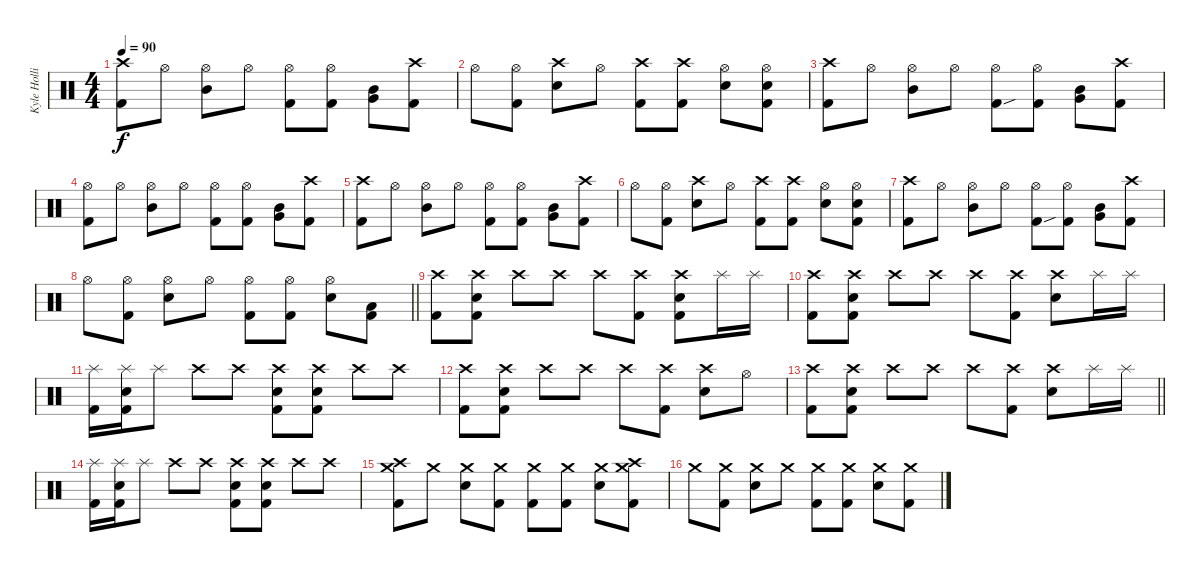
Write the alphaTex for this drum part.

\track ("Kyle Hollinger" "Kyle Holli") {instrument percussion}
\staff {score}
\articulation defaults
\ts (4 4)
\tempo 90
\clef neutral
\ks c
("Crash high (hit)" "Kick (hit) 2").8{dy f} "Hi-Hat (open)".8 ("Hi-Hat (open)" "Mid Tom (hit)").8 "Hi-Hat (open)".8 ("Hi-Hat (open)" "Kick (hit) 2").8 ("Hi-Hat (open)" "Kick (hit) 2").8 ("Mid Tom (hit)" "Very Low Tom (hit)").8 ("Crash high (hit)" "Kick (hit) 2").8 |
"Hi-Hat (open)".8 ("Hi-Hat (open)" "Kick (hit) 2").8 ("Crash high (hit)" "Snare (hit) 2").8 "Hi-Hat (open)".8 ("Crash high (hit)" "Kick (hit) 2").8 ("Crash high (hit)" "Kick (hit) 2").8 ("Hi-Hat (open)" "Snare (hit) 2").8 ("Hi-Hat (open)" "Snare (hit) 2" "Kick (hit) 2").8 |
("Crash high (hit)" "Kick (hit) 2").8 "Hi-Hat (open)".8 ("Hi-Hat (open)" "Mid Tom (hit)").8 "Hi-Hat (open)".8 ("Hi-Hat (open)" "Kick (hit) 2"{sou}).8 ("Hi-Hat (open)" "Kick (hit) 2").8 ("Mid Tom (hit)" "Very Low Tom (hit)").8 ("Crash high (hit)" "Kick (hit) 2").8 |
("Hi-Hat (open)" "Kick (hit) 2").8 "Hi-Hat (open)".8 ("Hi-Hat (open)" "Mid Tom (hit)").8 "Hi-Hat (open)".8 ("Hi-Hat (open)" "Kick (hit) 2").8 ("Hi-Hat (open)" "Kick (hit) 2").8 ("Mid Tom (hit)" "Very Low Tom (hit)").8 ("Crash high (hit)" "Kick (hit) 2").8 |
("Crash high (hit)" "Kick (hit) 2").8 "Hi-Hat (open)".8 ("Hi-Hat (open)" "Mid Tom (hit)").8 "Hi-Hat (open)".8 ("Hi-Hat (open)" "Kick (hit) 2").8 ("Hi-Hat (open)" "Kick (hit) 2").8 ("Mid Tom (hit)" "Very Low Tom (hit)").8 ("Crash high (hit)" "Kick (hit) 2").8 |
"Hi-Hat (open)".8 ("Hi-Hat (open)" "Kick (hit) 2").8 ("Crash high (hit)" "Snare (hit) 2").8 "Hi-Hat (open)".8 ("Crash high (hit)" "Kick (hit) 2").8 ("Crash high (hit)" "Kick (hit) 2").8 ("Hi-Hat (open)" "Snare (hit) 2").8 ("Hi-Hat (open)" "Snare (hit) 2" "Kick (hit) 2").8 |
("Crash high (hit)" "Kick (hit) 2").8 "Hi-Hat (open)".8 ("Hi-Hat (open)" "Mid Tom (hit)").8 "Hi-Hat (open)".8 ("Hi-Hat (open)" "Kick (hit) 2"{sou}).8 ("Hi-Hat (open)" "Kick (hit) 2").8 ("Mid Tom (hit)" "Very Low Tom (hit)").8 ("Crash high (hit)" "Kick (hit) 2").8 |
\barLineRight lightlight "Hi-Hat (open)".8
("Hi-Hat (open)" "Kick (hit) 2").8 ("Hi-Hat (open)" "Snare (hit) 2").8 "Hi-Hat (open)".8 ("Hi-Hat (open)" "Kick (hit) 2").8 ("Hi-Hat (open)" "Kick (hit) 2").8 ("Hi-Hat (open)" "Snare (hit) 2").8 ("Low Floor Tom (hit)" "Kick (hit) 2").8 |
("Crash high (hit)" "Kick (hit) 2").8 ("Crash high (hit)" "Snare (hit) 2" "Kick (hit) 2").8 "Crash high (hit)".8 "Crash high (hit)".8 "Crash high (hit)".8 ("Crash high (hit)" "Kick (hit) 2").8 ("Crash high (hit)" "Snare (hit) 2" "Kick (hit) 2").8 "Splash (hit)".16 "Splash (hit)".16 |
("Crash high (hit)" "Kick (hit) 2").8 ("Crash high (hit)" "Snare (hit) 2" "Kick (hit) 2").8 "Crash high (hit)".8 "Crash high (hit)".8 "Crash high (hit)".8 ("Crash high (hit)" "Kick (hit) 2").8 ("Crash high (hit)" "Snare (hit) 2").8 "Splash (hit)".16 "Splash (hit)".16 |
("Splash (hit)" "Kick (hit) 2").16 ("Splash (hit)" "Snare (hit) 2" "Kick (hit) 2").16 "Splash (hit)".8 "Crash high (hit)".8 "Crash high (hit)".8 ("Crash high (hit)" "Snare (hit)"{x} "Kick (hit) 2").8 ("Crash high (hit)" "Snare (hit) 2" "Kick (hit) 2").8 "Crash high (hit)".8 "Crash high (hit)".8 |
("Crash high (hit)" "Kick (hit) 2").8 ("Crash high (hit)" "Snare (hit) 2" "Kick (hit) 2").8 "Crash high (hit)".8 "Crash high (hit)".8 "Crash high (hit)".8 ("Crash high (hit)" "Kick (hit) 2").8 ("Crash high (hit)" "Snare (hit) 2").8 "Hi-Hat (open)".8 |
\barLineRight lightlight
("Crash high (hit)" "Kick (hit) 2").8 ("Crash high (hit)" "Snare (hit) 2" "Kick (hit) 2").8 "Crash high (hit)".8 "Crash high (hit)".8 "Crash high (hit)".8 ("Crash high (hit)" "Kick (hit) 2").8 ("Crash high (hit)" "Snare (hit) 2").8 "Splash (hit)".16 "Splash (hit)".16 |
("Splash (hit)" "Kick (hit) 2").16 ("Splash (hit)" "Snare (hit) 2" "Kick (hit) 2").16 "Splash (hit)".8 "Crash high (hit)".8 "Crash high (hit)".8 ("Crash high (hit)" "Snare (hit)"{x} "Kick (hit) 2").8 ("Crash high (hit)" "Snare (hit) 2" "Kick (hit) 2").8 "Crash high (hit)".8 "Crash high (hit)".8 |
("Crash high (hit)" "Crash medium (hit)" "Kick (hit) 2").8 "Crash medium (hit)".8 ("Crash medium (hit)" "Snare (hit) 2").8 ("Crash medium (hit)" "Kick (hit) 2").8 ("Crash medium (hit)" "Kick (hit) 2").8 ("Crash medium (hit)" "Kick (hit) 2").8 ("Crash medium (hit)" "Snare (hit) 2").8 ("Crash high (hit)" "Crash medium (hit)" "Kick (hit) 2").8 |
"Crash medium (hit)".8 ("Crash medium (hit)" "Kick (hit) 2").8 ("Crash medium (hit)" "Snare (hit) 2").8 "Crash medium (hit)".8 ("Crash medium (hit)" "Kick (hit) 2").8 ("Crash medium (hit)" "Kick (hit) 2").8 ("Crash medium (hit)" "Snare (hit) 2").8 ("Crash medium (hit)" "Kick (hit) 2").8
